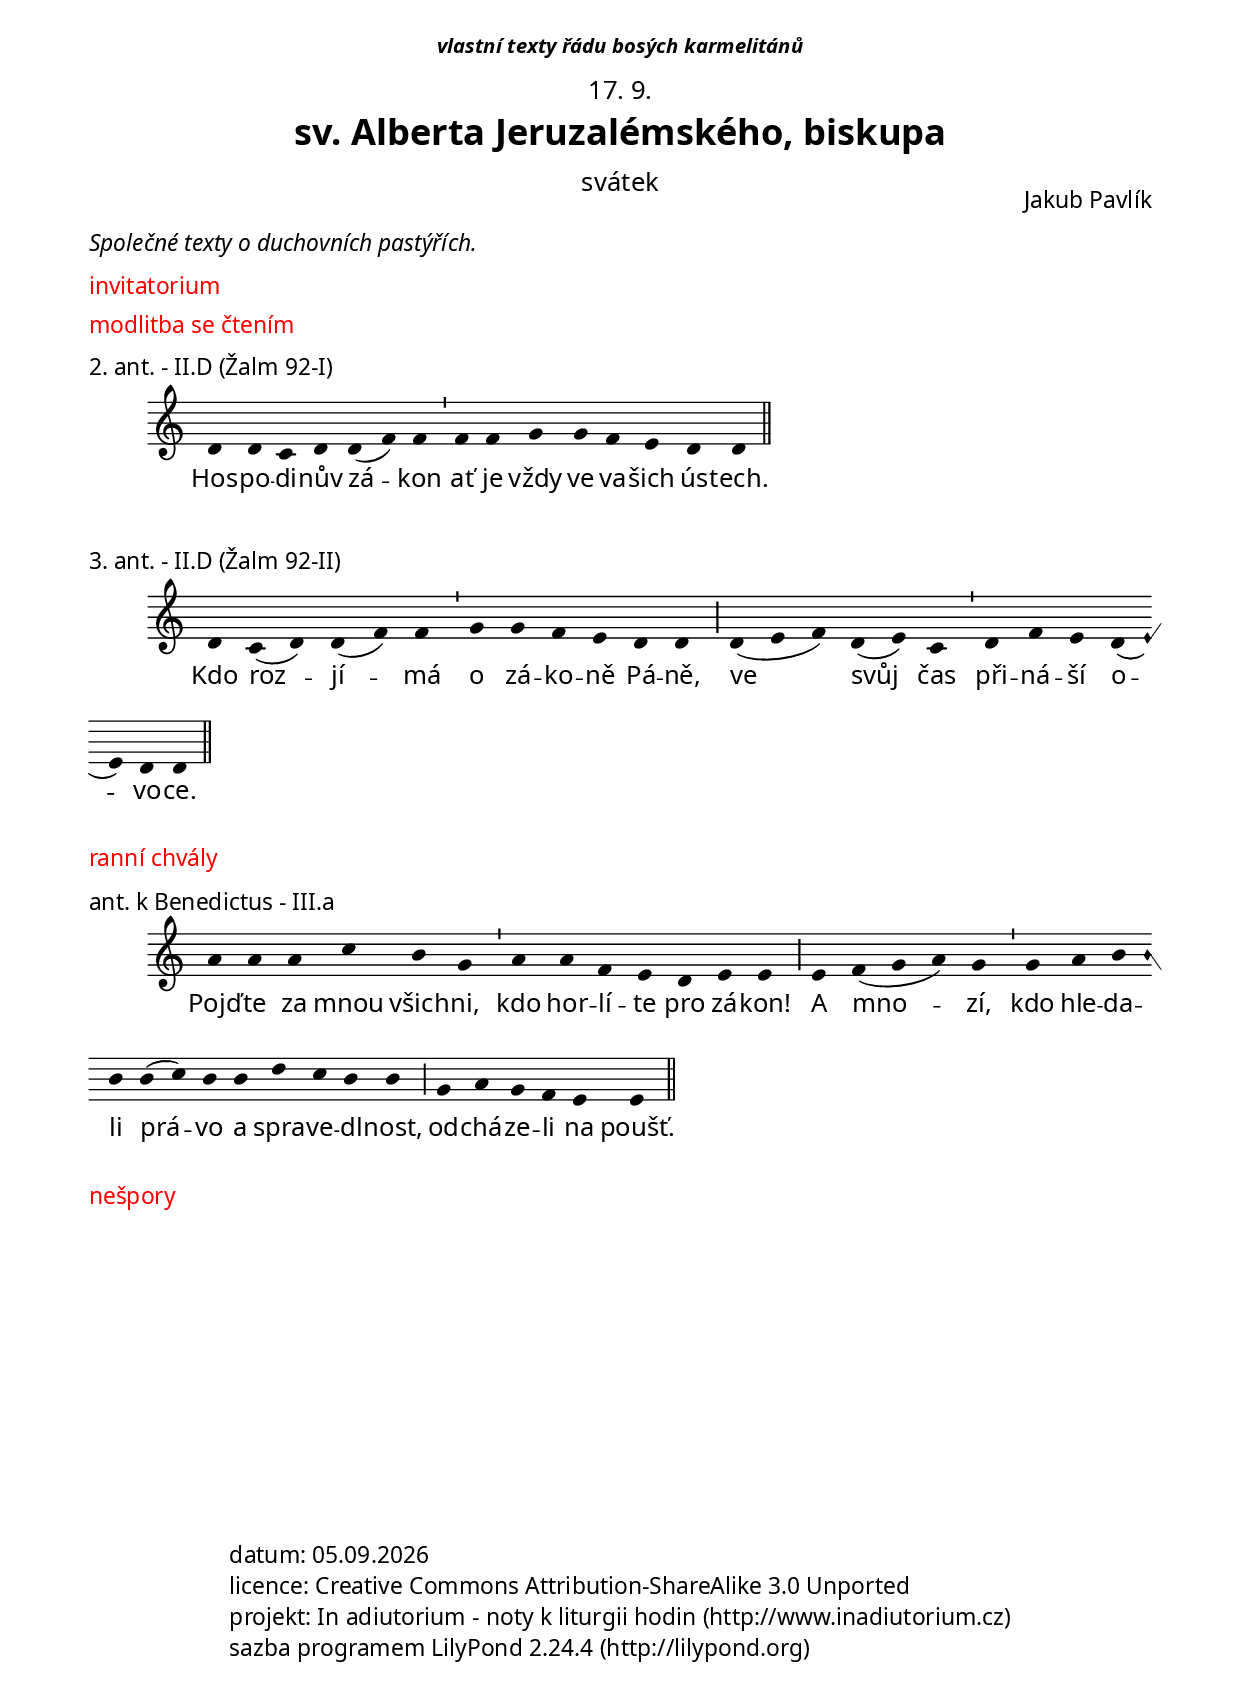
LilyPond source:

\version "2.19.80"

\include "../../spolecne.ly"
\include "../../spolecne/reholni.ly"
\include "../../dilyresponsorii.ly"
\version "2.12.0"

textyOCD = "vlastní texty řádu bosých karmelitánů"


\header {
  title = \markup\titleSvatek
            "sv. Alberta Jeruzalémského, biskupa"
            svátek
            "17. 9."
            \textyOCD
  composer = "Jakub Pavlík"
}

\markup\communia #'(#:pastyr)

\markup {\nadpisHodinka {"invitatorium"}}

\score {
  \relative c' {
    \choralniRezim

  }
  \addlyrics {
    Pojďme, klaňme se Pánu, nejvyššímu Zákonodárci.
  }
  \header {
    quid = "ant."
    modus = ""
    differentia = ""
    psalmus = ""
    id = "invit"
    piece = \markup {\sestavTitulekBezZalmu}
  }
}

\markup {\nadpisHodinka {"modlitba se čtením"}}

\score {
  \relative c' {
    \choralniRezim

  }
  \addlyrics {
    Spravedlivý má zalíbení v Hospodinově zákoně a přemítá o něm dnem i nocí.
  }
  \header {
    quid = "1. ant."
    modus = ""
    differentia = ""
    psalmus = "Žalm 21"
    id = "mc-a1"
    piece = \markup {\sestavTitulek}
  }
}

\score {
  \relative c' {
    \choralniRezim
    d4 d c d d( f) f \barMin
    f f g g f e d d \barFinalis
  }
  \addlyrics {
    Hos -- po -- di -- nův zá -- kon
    ať je vždy ve va -- šich ús -- tech.
  }
  \header {
    quid = "2. ant."
    modus = "II"
    differentia = "D"
    psalmus = "Žalm 92-I"
    id = "mc-a2"
    piece = \markup {\sestavTitulek}
  }
}

\score {
  \relative c' {
    \choralniRezim
    d4 c( d) d( f) f \barMin g g f e d d \barMaior
    d( e f) d( e) c \barMin d f e d( e) d d \barFinalis
  }
  \addlyrics {
    Kdo roz -- jí -- má o zá -- ko -- ně Pá -- ně,
    ve svůj čas při -- ná -- ší o -- vo -- ce.
  }
  \header {
    quid = "3. ant."
    modus = "II"
    differentia = "D"
    psalmus = "Žalm 92-II"
    id = "mc-a3"
    piece = \markup {\sestavTitulek}
  }
}

\markup {\nadpisHodinka {"ranní chvály"}}

\score {
  \relative c'' {
    \choralniRezim
    a4 a a c b g \barMin
    a a f e d e e \barMaior
    e f( g a) g \barMin
    g a b b b( c) b b d c b b \barMaior
    g a g f e e \barFinalis
  }
  \addlyrics {
    Pojď -- te za mnou všich -- ni,
    kdo hor -- lí -- te pro zá -- kon!
    A mno -- zí,
    kdo hle -- da -- li prá -- vo a spra -- ve -- dl -- nost,
    od -- chá -- ze -- li na poušť.
  }
  \header {
    quid = "ant. k Benedictus"
    modus = "III"
    differentia = "a"
    psalmus = ""
    id = "rch-aben"
    piece = \markup {\sestavTitulekBezZalmu}
  }
}

\markup {\nadpisHodinka {"nešpory"}}

\score {
  \relative c' {
    \choralniRezim

  }
  \addlyrics {
    Dej mi poznat cestu, kterou mám kráčet, neboť k tobě pozvedám svou duši.
  }
  \header {
    quid = "1. ant."
    modus = ""
    differentia = ""
    psalmus = "Žalm 15"
    id = "ne-a1"
    piece = \markup {\sestavTitulek}
  }
}

\score {
  \relative c' {
    \choralniRezim

  }
  \addlyrics {
    Synu, zachovávej má přikázání a můj zákon střež jako zřítelnici oka.
  }
  \header {
    quid = "2. ant."
    modus = ""
    differentia = ""
    psalmus = "Žalm 112"
    id = "ne-a2"
    piece = \markup {\sestavTitulek}
  }
}

\score {
  \relative c' {
    \choralniRezim

  }
  \addlyrics {
    Pán je spravedlivý ve všem, milostivý ve všech svých skutcích.
  }
  \header {
    quid = "3. ant."
    modus = ""
    differentia = ""
    psalmus = "Zj 15"
    id = "ne-a3"
    piece = \markup {\sestavTitulek}
  }
}

\score {
  \relative c' {
    \choralniRezim

  }
  \addlyrics {
    Kristova nauka ať je u vás ve své plné síle; z celého srdce s vděčností zpívejte Bohu.
  }
  \header {
    quid = "ant. k Magnificat"
    modus = ""
    differentia = ""
    psalmus = ""
    id = "ne-amag"
    piece = \markup {\sestavTitulekBezZalmu}
  }
}
